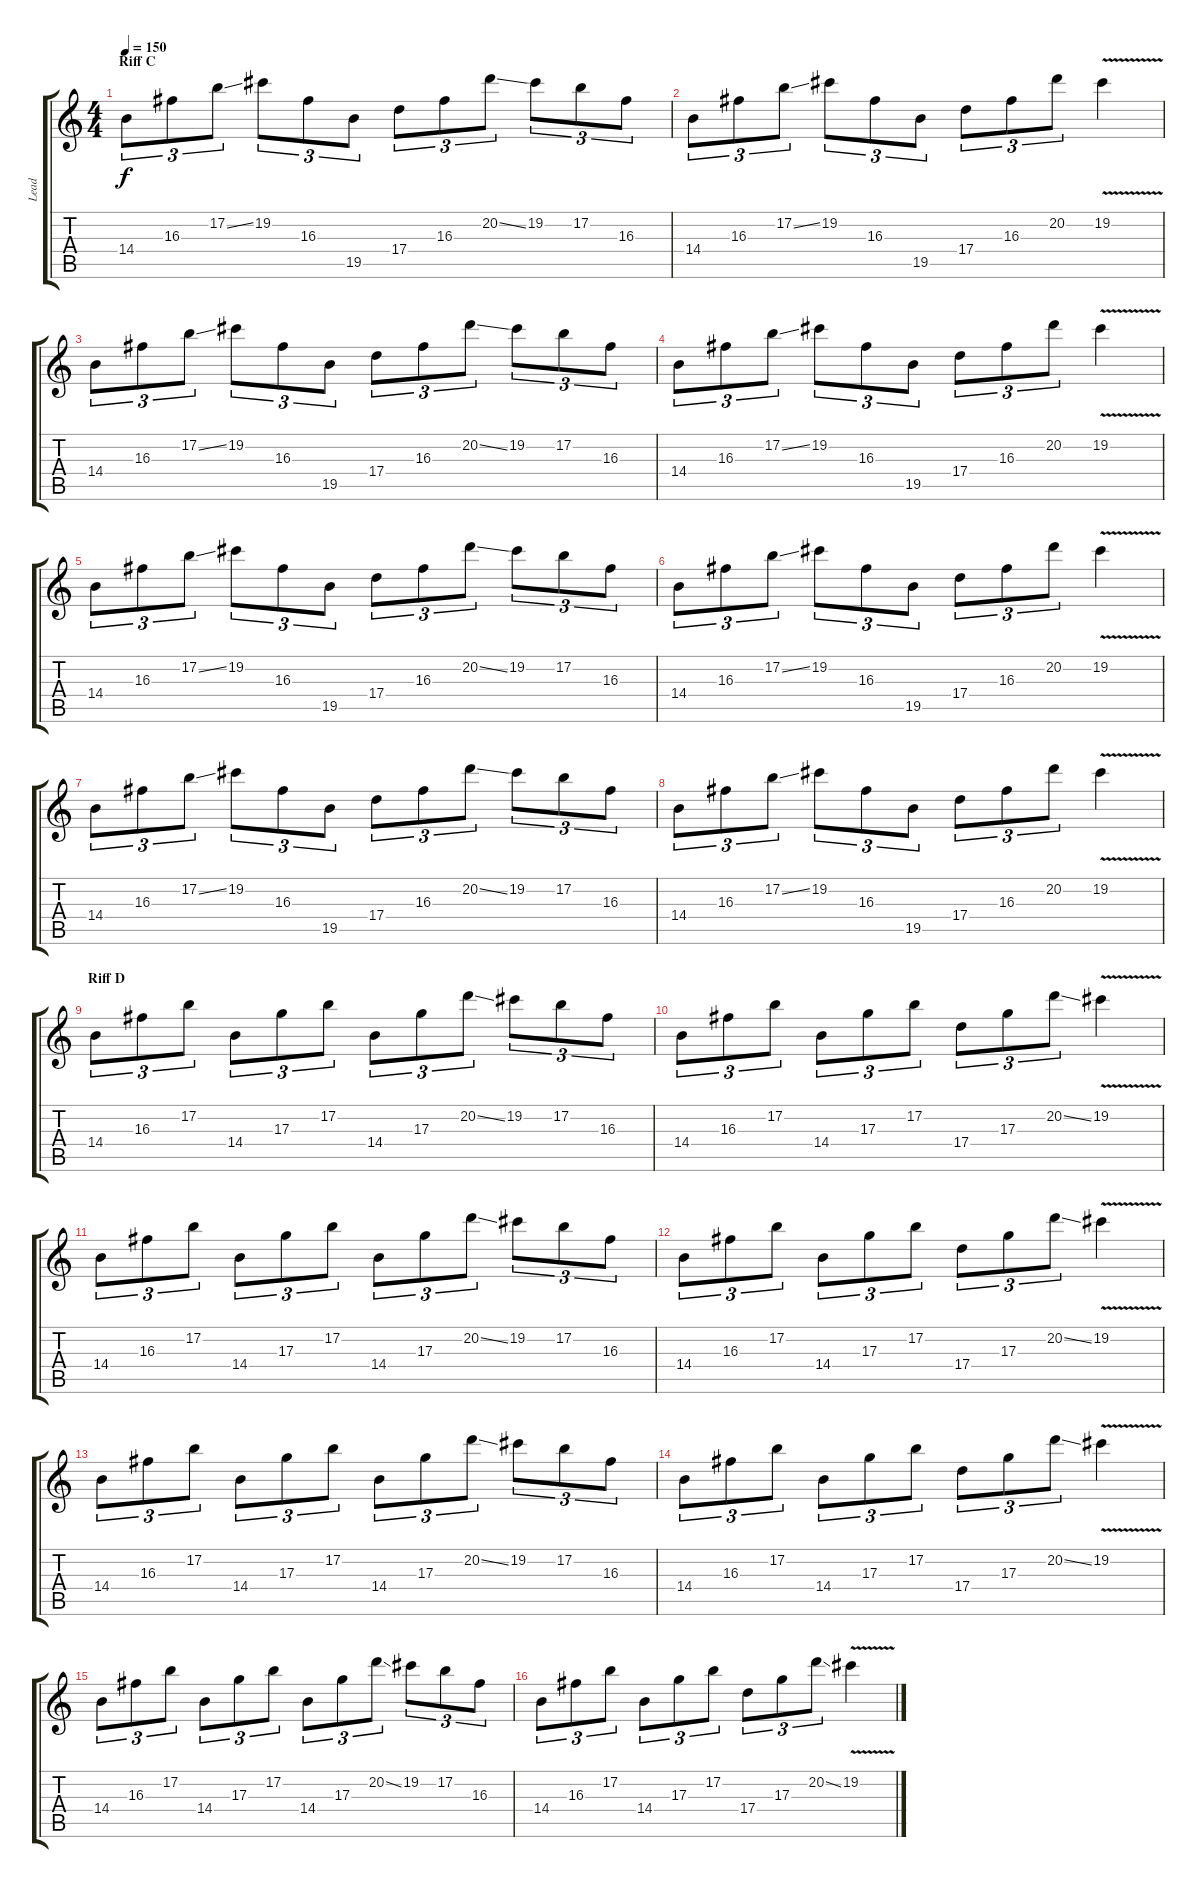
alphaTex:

\track ("Lead" "Lead") {instrument distortionguitar}
\staff {score tabs}
\tuning (B3 Gb3 D3 A2 E2 B1) {hide}
\ts (4 4)
\section ("" "Riff C")
\tempo 150
\clef g2
\ks c
14.4.8{tu (3 2) dy f} 16.3.8{tu (3 2)} 17.2{ss}.8{tu (3 2)} 19.2.8{tu (3 2)} 16.3.8{tu (3 2)} 19.5.8{tu (3 2)} 17.4.8{tu (3 2)} 16.3.8{tu (3 2)} 20.2{ss}.8{tu (3 2)} 19.2.8{tu (3 2)} 17.2.8{tu (3 2)} 16.3.8{tu (3 2)} |
14.4.8{tu (3 2)} 16.3.8{tu (3 2)} 17.2{ss}.8{tu (3 2)} 19.2.8{tu (3 2)} 16.3.8{tu (3 2)} 19.5.8{tu (3 2)} 17.4.8{tu (3 2)} 16.3.8{tu (3 2)} 20.2.8{tu (3 2)} 19.2{v}.4 |
14.4.8{tu (3 2)} 16.3.8{tu (3 2)} 17.2{ss}.8{tu (3 2)} 19.2.8{tu (3 2)} 16.3.8{tu (3 2)} 19.5.8{tu (3 2)} 17.4.8{tu (3 2)} 16.3.8{tu (3 2)} 20.2{ss}.8{tu (3 2)} 19.2.8{tu (3 2)} 17.2.8{tu (3 2)} 16.3.8{tu (3 2)} |
14.4.8{tu (3 2)} 16.3.8{tu (3 2)} 17.2{ss}.8{tu (3 2)} 19.2.8{tu (3 2)} 16.3.8{tu (3 2)} 19.5.8{tu (3 2)} 17.4.8{tu (3 2)} 16.3.8{tu (3 2)} 20.2.8{tu (3 2)} 19.2{v}.4 |
14.4.8{tu (3 2)} 16.3.8{tu (3 2)} 17.2{ss}.8{tu (3 2)} 19.2.8{tu (3 2)} 16.3.8{tu (3 2)} 19.5.8{tu (3 2)} 17.4.8{tu (3 2)} 16.3.8{tu (3 2)} 20.2{ss}.8{tu (3 2)} 19.2.8{tu (3 2)} 17.2.8{tu (3 2)} 16.3.8{tu (3 2)} |
14.4.8{tu (3 2)} 16.3.8{tu (3 2)} 17.2{ss}.8{tu (3 2)} 19.2.8{tu (3 2)} 16.3.8{tu (3 2)} 19.5.8{tu (3 2)} 17.4.8{tu (3 2)} 16.3.8{tu (3 2)} 20.2.8{tu (3 2)} 19.2{v}.4 |
14.4.8{tu (3 2)} 16.3.8{tu (3 2)} 17.2{ss}.8{tu (3 2)} 19.2.8{tu (3 2)} 16.3.8{tu (3 2)} 19.5.8{tu (3 2)} 17.4.8{tu (3 2)} 16.3.8{tu (3 2)} 20.2{ss}.8{tu (3 2)} 19.2.8{tu (3 2)} 17.2.8{tu (3 2)} 16.3.8{tu (3 2)} |
14.4.8{tu (3 2)} 16.3.8{tu (3 2)} 17.2{ss}.8{tu (3 2)} 19.2.8{tu (3 2)} 16.3.8{tu (3 2)} 19.5.8{tu (3 2)} 17.4.8{tu (3 2)} 16.3.8{tu (3 2)} 20.2.8{tu (3 2)} 19.2{v}.4 |
\section ("" "Riff D")
14.4.8{tu (3 2)} 16.3.8{tu (3 2)} 17.2.8{tu (3 2)} 14.4.8{tu (3 2)} 17.3.8{tu (3 2)} 17.2.8{tu (3 2)} 14.4.8{tu (3 2)} 17.3.8{tu (3 2)} 20.2{ss}.8{tu (3 2)} 19.2.8{tu (3 2)} 17.2.8{tu (3 2)} 16.3.8{tu (3 2)} |
14.4.8{tu (3 2)} 16.3.8{tu (3 2)} 17.2.8{tu (3 2)} 14.4.8{tu (3 2)} 17.3.8{tu (3 2)} 17.2.8{tu (3 2)} 17.4.8{tu (3 2)} 17.3.8{tu (3 2)} 20.2{ss}.8{tu (3 2)} 19.2{v}.4 |
14.4.8{tu (3 2)} 16.3.8{tu (3 2)} 17.2.8{tu (3 2)} 14.4.8{tu (3 2)} 17.3.8{tu (3 2)} 17.2.8{tu (3 2)} 14.4.8{tu (3 2)} 17.3.8{tu (3 2)} 20.2{ss}.8{tu (3 2)} 19.2.8{tu (3 2)} 17.2.8{tu (3 2)} 16.3.8{tu (3 2)} |
14.4.8{tu (3 2)} 16.3.8{tu (3 2)} 17.2.8{tu (3 2)} 14.4.8{tu (3 2)} 17.3.8{tu (3 2)} 17.2.8{tu (3 2)} 17.4.8{tu (3 2)} 17.3.8{tu (3 2)} 20.2{ss}.8{tu (3 2)} 19.2{v}.4 |
14.4.8{tu (3 2)} 16.3.8{tu (3 2)} 17.2.8{tu (3 2)} 14.4.8{tu (3 2)} 17.3.8{tu (3 2)} 17.2.8{tu (3 2)} 14.4.8{tu (3 2)} 17.3.8{tu (3 2)} 20.2{ss}.8{tu (3 2)} 19.2.8{tu (3 2)} 17.2.8{tu (3 2)} 16.3.8{tu (3 2)} |
14.4.8{tu (3 2)} 16.3.8{tu (3 2)} 17.2.8{tu (3 2)} 14.4.8{tu (3 2)} 17.3.8{tu (3 2)} 17.2.8{tu (3 2)} 17.4.8{tu (3 2)} 17.3.8{tu (3 2)} 20.2{ss}.8{tu (3 2)} 19.2{v}.4 |
14.4.8{tu (3 2)} 16.3.8{tu (3 2)} 17.2.8{tu (3 2)} 14.4.8{tu (3 2)} 17.3.8{tu (3 2)} 17.2.8{tu (3 2)} 14.4.8{tu (3 2)} 17.3.8{tu (3 2)} 20.2{ss}.8{tu (3 2)} 19.2.8{tu (3 2)} 17.2.8{tu (3 2)} 16.3.8{tu (3 2)} |
14.4.8{tu (3 2)} 16.3.8{tu (3 2)} 17.2.8{tu (3 2)} 14.4.8{tu (3 2)} 17.3.8{tu (3 2)} 17.2.8{tu (3 2)} 17.4.8{tu (3 2)} 17.3.8{tu (3 2)} 20.2{ss}.8{tu (3 2)} 19.2{v}.4
